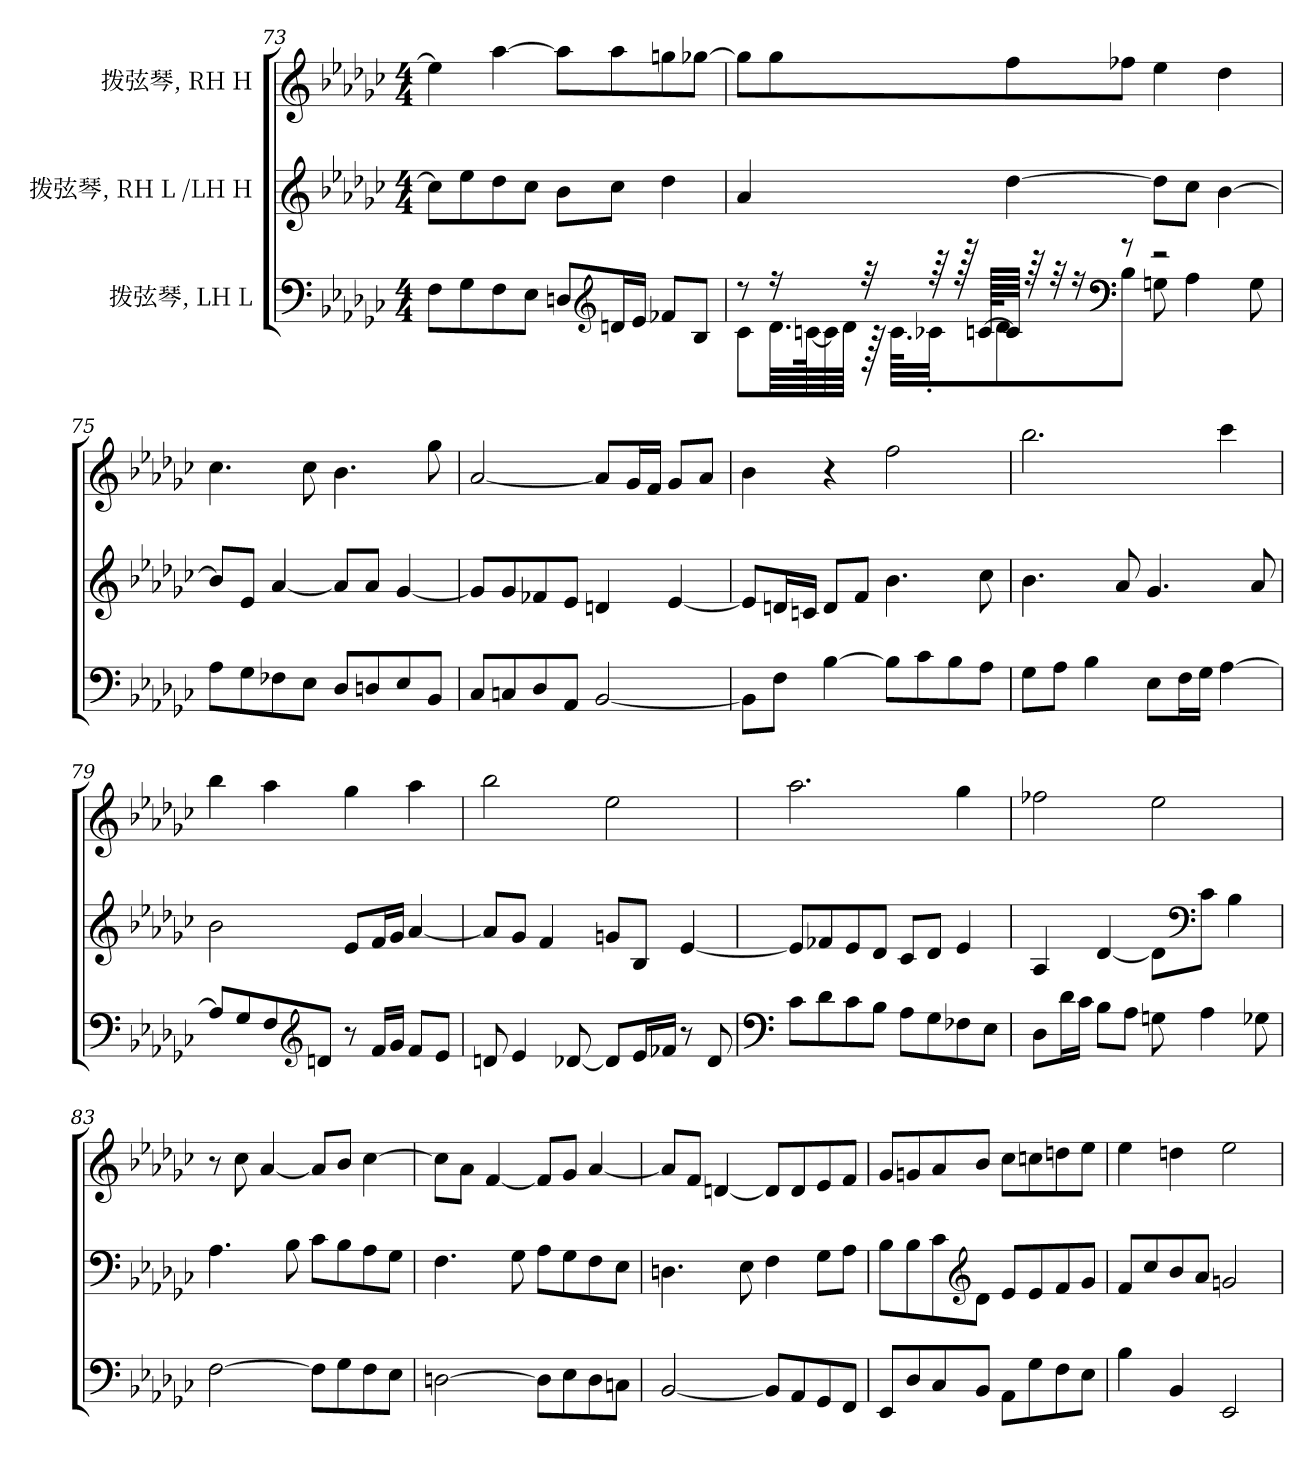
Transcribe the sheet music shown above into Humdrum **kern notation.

**kern	**kern	**kern
*part3	*part2	*part1
*staff3	*staff2	*staff1
*I"拨弦琴, LH L	*I"拨弦琴, RH L /LH H	*I"拨弦琴, RH H
*clefF4	*clefG2	*clefG2
*k[b-e-a-d-g-c-]	*k[b-e-a-d-g-c-]	*k[b-e-a-d-g-c-]
*M4/4	*M4/4	*M4/4
=73	=73	=73
8F\L	8cc-\L]	4ee-\]
8G-\	8ee-\	.
8F\	8dd-\	[4aa-\
8E-\J	8cc-\J	.
8Dn/L	8b-\L	8aa-\L]
*clefG2	*	*
16dn/L	8cc-\J	8aa-\
16e-/JJ	.	.
8f-X/L	4dd-\	8ggn\
8B-/J	.	[8gg-X\J
!!LO:LB:g=z
=74	=74	=74
*^	*	*
8r	8c-\L	4a-/	8gg-\L]
16r	64.d-\LLL	.	8gg-\
.	[128cn\K	.	.
.	64c\]	.	.
.	64d-\JJJJ	.	.
32r	128r	.	.
.	64.c\KLLL	.	.
64r	32c-X'\JJ	.	.
128r	.	.	.
[128cn/KLLLL	.	.	.
64c/JJJJ]	8d-\	[4dd-\	8ff\
64r	.	.	.
32r	.	.	.
16r	.	.	.
*clefF4	*	*	*
8r	8B-\J	.	8ff-X\J
2r	8Gn\	8dd-\L]	4ee-\
.	4A-\	8cc-\J	.
.	.	[4b-\	4dd-\
.	8G\	.	.
*v	*v	*	*
=75	=75	=75
8A-\L	8b-/L]	4.cc-\
8G-\	8e-/J	.
8F-X\	[4a-/	.
8E-\J	.	8cc-\
8D-/L	8a-/L]	4.b-\
8Dn/	8a-/J	.
8E-/	[4g-/	.
8BB-/J	.	8gg-\
!!LO:LB:g=z
=76	=76	=76
8C-/L	8g-/L]	[2a-/
8Cn/	8g-/	.
8D-/	8f-X/	.
8AA-/J	8e-/J	.
[2BB-/	4dn/	8a-/L]
.	.	16g-/L
.	.	16f/JJ
.	[4e-/	8g-/L
.	.	8a-/J
=77	=77	=77
8BB-\L]	8e-/L]	4b-\
8F\J	16dn/L	.
.	16cn/JJ	.
[4B-\	8d/L	4r
.	8f/J	.
8B-\L]	4.b-\	2ff\
8c-\	.	.
8B-\	.	.
8A-\J	8cc-\	.
=78	=78	=78
8G-\L	4.b-\	2.bb-\
8A-\J	.	.
4B-\	.	.
.	8a-/	.
8E-\L	4.g-/	.
16F\L	.	.
16G-\JJ	.	.
[4A-\	.	4ccc-\
.	8a-/	.
!!LO:LB:g=z
=79	=79	=79
8A-/L]	2b-\	4bb-\
8G-/	.	.
8F/	.	4aa-\
*clefG2	*	*
8dn/J	.	.
8r	8e-/L	4gg-\
16f/LL	16f/L	.
16g-/JJ	16g-/JJ	.
8f/L	[4a-/	4aa-\
8e-/J	.	.
=80	=80	=80
8dn/	8a-/L]	2bb-\
4e-/	8g-/J	.
.	4f/	.
[8d-X/	.	.
8d-/L]	8gn/L	2ee-\
16e-/L	8B-/J	.
16f-X/JJ	.	.
8r	[4e-/	.
8d-/	.	.
=81	=81	=81
*clefF4	*	*
8c-\L	8e-/L]	2.aa-\
8d-\	8f-X/	.
8c-\	8e-/	.
8B-\J	8d-/J	.
8A-\L	8c-/L	.
8G-\	8d-/J	.
8F-X\	4e-/	4gg-\
8E-\J	.	.
!!LO:PB:g=z
=82	=82	=82
8D-\L	4A-/	2ff-X\
16d-\L	.	.
16c-\JJ	.	.
8B-\L	[4d-/	.
8A-\J	.	.
8Gn\	8d-\L]	2ee-\
*	*clefF4	*
4A-\	8c-\J	.
.	4B-\	.
8G-X\	.	.
=83	=83	=83
[2F\	4.A-\	8r
.	.	8cc-\
.	.	[4a-/
.	8B-\	.
8F\L]	8c-\L	8a-/L]
8G-\	8B-\	8b-/J
8F\	8A-\	[4cc-\
8E-\J	8G-\J	.
=84	=84	=84
[2Dn\	4.F\	8cc-\L]
.	.	8a-\J
.	.	[4f/
.	8G-\	.
8D\L]	8A-\L	8f/L]
8E-\	8G-\	8g-/J
8D\	8F\	[4a-/
8Cn\J	8E-\J	.
=85	=85	=85
[2BB-/	4.Dn\	8a-/L]
.	.	8f/J
.	.	[4dn/
.	8E-\	.
8BB-/L]	4F\	8d/L]
8AA-/	.	8d/
8GG-/	8G-\L	8e-/
8FF/J	8A-\J	8f/J
!!LO:LB:g=z
=86	=86	=86
8EE-/L	8B-\L	8g-/L
8D-/	8B-\	8gn/
8C-/	8c-\	8a-/
*	*clefG2	*
8BB-/J	8d-\J	8b-/J
*	*	*MM87
8AA-\L	8e-/L	8cc-\L
8G-\	8e-/	8ccn\
8F\	8f/	8ddn\
8E-\J	8g-/J	8ee-\J
=87	=87	=87
*	*	*MM78
4B-\	8f/L	4ee-\
.	8cc-/	.
4BB-/	8b-/	4ddn\
.	8a-/J	.
2EE-/	2gn/	2ee-\
=	=	=
*-	*-	*-
